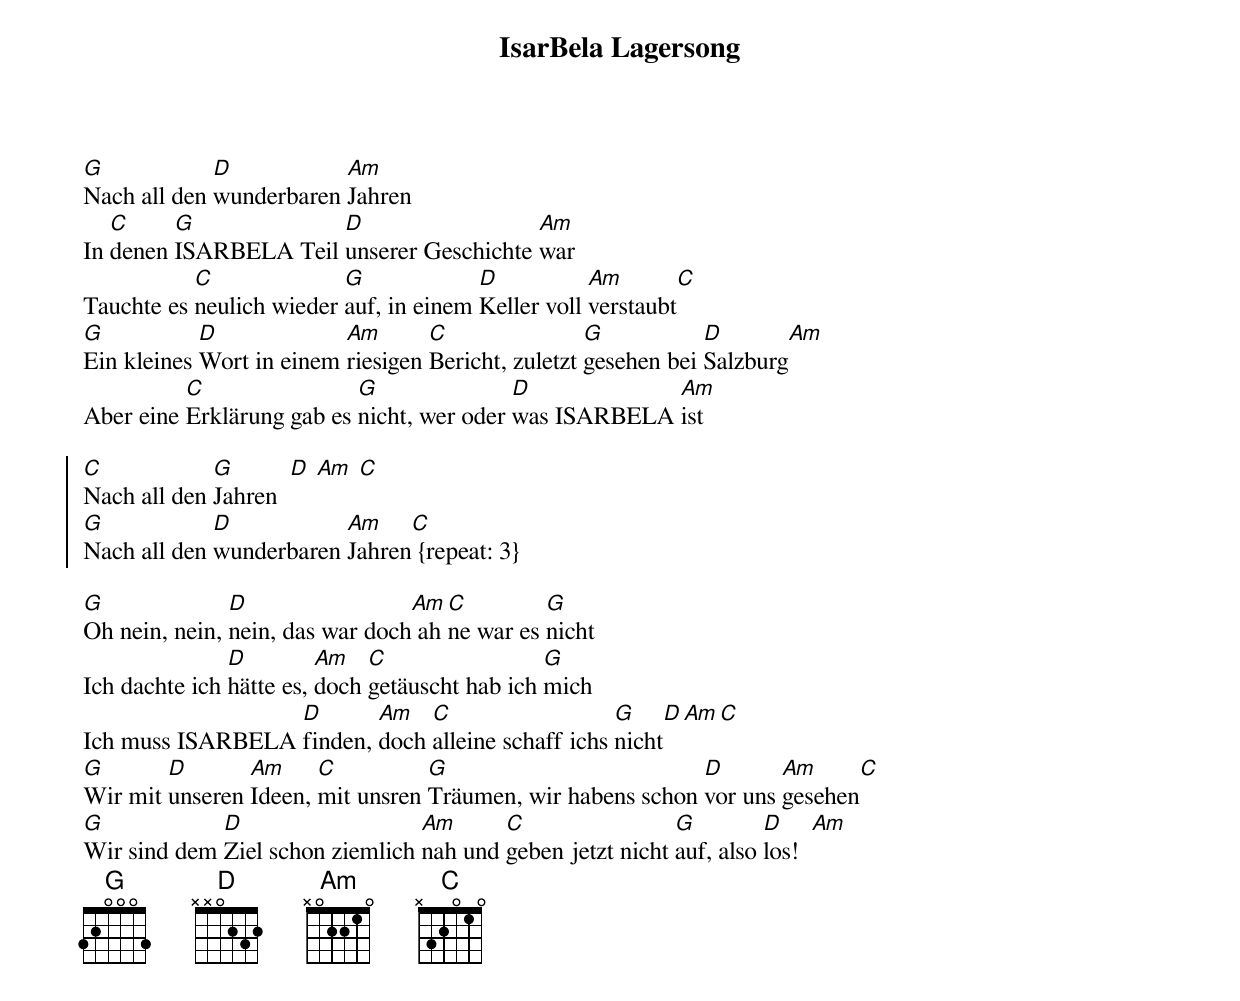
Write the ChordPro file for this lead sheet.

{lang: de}
{title: IsarBela Lagersong}
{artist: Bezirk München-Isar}


[G]Nach all den [D]wunderbaren [Am]Jahren
In [C]denen [G]ISARBELA Teil [D]unserer Geschichte [Am]war
Tauchte es [C]neulich wieder [G]auf, in einem [D]Keller voll [Am]verstaubt[C]
[G]Ein kleines [D]Wort in einem [Am]riesigen [C]Bericht, zuletzt [G]gesehen bei [D]Salzburg[Am]
Aber eine [C]Erklärung gab es [G]nicht, wer oder [D]was ISARBELA [Am]ist

{soc}
[C]Nach all den [G]Jahren  [D] [Am] [C]
[G]Nach all den [D]wunderbaren [Am]Jahren[C] {repeat: 3}
{eoc}

[G]Oh nein, nein, [D]nein, das war doch[Am] ah [C]ne war es [G]nicht
Ich dachte ich [D]hätte es, [Am]doch [C]getäuscht hab ich [G]mich
Ich muss ISARBELA [D]finden, [Am]doch [C]alleine schaff ichs [G]nicht[D][Am][C]
[G]Wir mit [D]unseren [Am]Ideen, [C]mit unsren [G]Träumen, wir habens schon [D]vor uns [Am]gesehen[C]
[G]Wir sind dem [D]Ziel schon ziemlich [Am]nah und [C]geben jetzt nicht [G]auf, also [D]los!  [Am]
